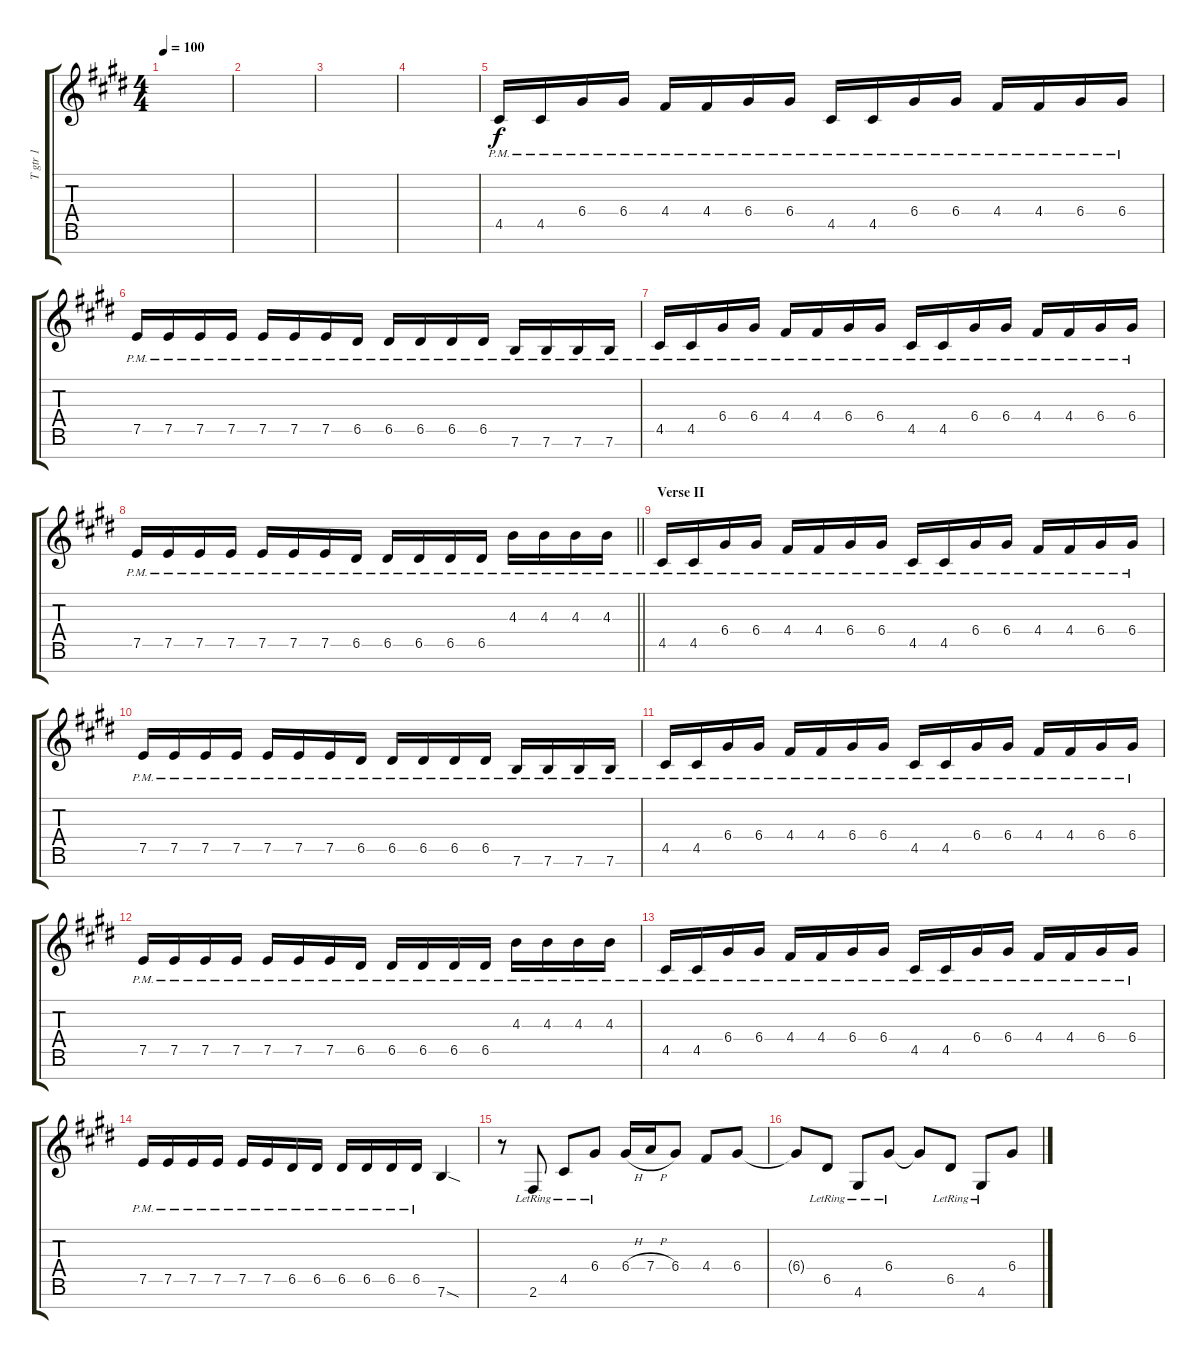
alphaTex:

\track ("T gtr 1" "T gtr 1") {instrument acousticguitarsteel}
\staff {score tabs}
\tuning (E4 B3 G3 D3 A2 E2 B1) {hide}
\ts (4 4)
\tempo 100
\clef g2
\ks e
|
|
|
|
4.5{pm}.16{volume 11} 4.5{pm}.16 6.4{pm}.16 6.4{pm}.16 4.4{pm}.16 4.4{pm}.16 6.4{pm}.16 6.4{pm}.16 4.5{pm}.16 4.5{pm}.16 6.4{pm}.16 6.4{pm}.16 4.4{pm}.16 4.4{pm}.16 6.4{pm}.16 6.4{pm}.16 |
7.5{pm}.16 7.5{pm}.16 7.5{pm}.16 7.5{pm}.16 7.5{pm}.16 7.5{pm}.16 7.5{pm}.16 6.5{pm}.16 6.5{pm}.16 6.5{pm}.16 6.5{pm}.16 6.5{pm}.16 7.6{pm}.16 7.6{pm}.16 7.6{pm}.16 7.6{pm}.16 |
4.5{pm}.16 4.5{pm}.16 6.4{pm}.16 6.4{pm}.16 4.4{pm}.16 4.4{pm}.16 6.4{pm}.16 6.4{pm}.16 4.5{pm}.16 4.5{pm}.16 6.4{pm}.16 6.4{pm}.16 4.4{pm}.16 4.4{pm}.16 6.4{pm}.16 6.4{pm}.16 |
\barLineRight lightlight
7.5{pm}.16 7.5{pm}.16 7.5{pm}.16 7.5{pm}.16 7.5{pm}.16 7.5{pm}.16 7.5{pm}.16 6.5{pm}.16 6.5{pm}.16 6.5{pm}.16 6.5{pm}.16 6.5{pm}.16 4.3{pm}.16 4.3{pm}.16 4.3{pm}.16 4.3{pm}.16 |
\section ("" "Verse II")
4.5{pm}.16 4.5{pm}.16 6.4{pm}.16 6.4{pm}.16 4.4{pm}.16 4.4{pm}.16 6.4{pm}.16 6.4{pm}.16 4.5{pm}.16 4.5{pm}.16 6.4{pm}.16 6.4{pm}.16 4.4{pm}.16 4.4{pm}.16 6.4{pm}.16 6.4{pm}.16 |
7.5{pm}.16 7.5{pm}.16 7.5{pm}.16 7.5{pm}.16 7.5{pm}.16 7.5{pm}.16 7.5{pm}.16 6.5{pm}.16 6.5{pm}.16 6.5{pm}.16 6.5{pm}.16 6.5{pm}.16 7.6{pm}.16 7.6{pm}.16 7.6{pm}.16 7.6{pm}.16 |
4.5{pm}.16 4.5{pm}.16 6.4{pm}.16 6.4{pm}.16 4.4{pm}.16 4.4{pm}.16 6.4{pm}.16 6.4{pm}.16 4.5{pm}.16 4.5{pm}.16 6.4{pm}.16 6.4{pm}.16 4.4{pm}.16 4.4{pm}.16 6.4{pm}.16 6.4{pm}.16 |
7.5{pm}.16 7.5{pm}.16 7.5{pm}.16 7.5{pm}.16 7.5{pm}.16 7.5{pm}.16 7.5{pm}.16 6.5{pm}.16 6.5{pm}.16 6.5{pm}.16 6.5{pm}.16 6.5{pm}.16 4.3{pm}.16 4.3{pm}.16 4.3{pm}.16 4.3{pm}.16 |
4.5{pm}.16 4.5{pm}.16 6.4{pm}.16 6.4{pm}.16 4.4{pm}.16 4.4{pm}.16 6.4{pm}.16 6.4{pm}.16 4.5{pm}.16 4.5{pm}.16 6.4{pm}.16 6.4{pm}.16 4.4{pm}.16 4.4{pm}.16 6.4{pm}.16 6.4{pm}.16 |
7.5{pm}.16 7.5{pm}.16 7.5{pm}.16 7.5{pm}.16 7.5{pm}.16 7.5{pm}.16 6.5{pm}.16 6.5{pm}.16 6.5{pm}.16 6.5{pm}.16 6.5{pm}.16 6.5{pm}.16 7.6{sod}.4 |
r.8{volume 13 instrument electricguitarjazz} 2.6{lr}.8 4.5{lr}.8 6.4{lr}.8 6.4{h}.16 7.4{h}.16 6.4.8 4.4.8 6.4.8 |
6.4{t}.8 6.5{lr}.8 4.6{lr}.8 6.4{lr}.8 6.4{t}.8 6.5{lr}.8 4.6{lr}.8 6.4.8
